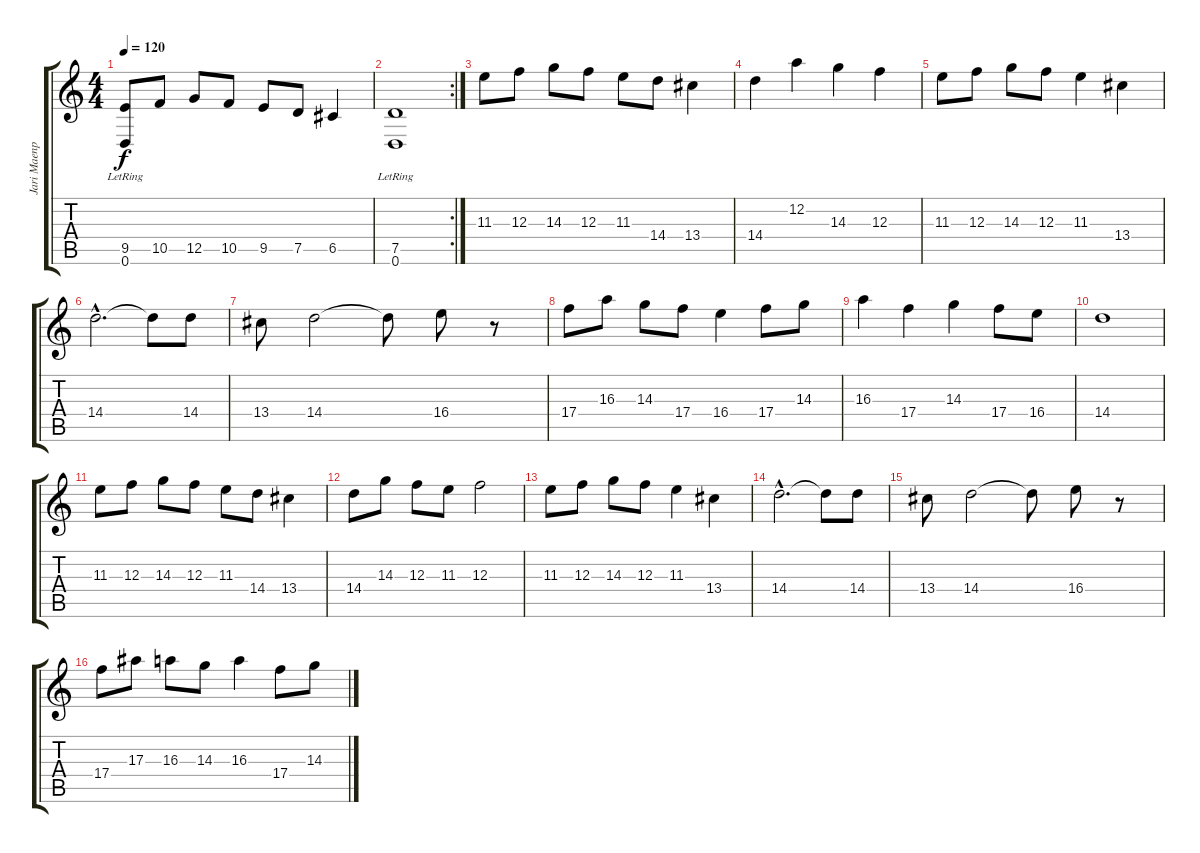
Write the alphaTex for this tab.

\track ("Jari Maenpäa" "Jari Maenp") {instrument distortionguitar}
\staff {score tabs}
\tuning (D4 A3 F3 C3 G2 D2) {hide}
\ts (4 4)
\tempo 120
\clef g2
\ks c
(9.5 0.6{lr}).8{dy f} 10.5.8 12.5.8 10.5.8 9.5.8 7.5.8 6.5.4 |
\rc 2
(7.5 0.6{lr}).1 |
11.3.8{instrument distortionguitar} 12.3.8 14.3.8 12.3.8 11.3.8 14.4.8 13.4.4 |
14.4.4 12.2.4 14.3.4 12.3.4 |
11.3.8 12.3.8 14.3.8 12.3.8 11.3.4 13.4.4 |
14.4{hac}.2{d} 14.4{t}.8 14.4.8 |
13.4.8 14.4.2 14.4{t}.8 16.4.8 r.8 |
17.4.8 16.3.8 14.3.8 17.4.8 16.4.4 17.4.8 14.3.8 |
16.3.4 17.4.4 14.3.4 17.4.8 16.4.8 |
14.4.1 |
11.3.8 12.3.8 14.3.8 12.3.8 11.3.8 14.4.8 13.4.4 |
14.4.8 14.3.8 12.3.8 11.3.8 12.3.2 |
11.3.8 12.3.8 14.3.8 12.3.8 11.3.4 13.4.4 |
14.4{hac}.2{d} 14.4{t}.8 14.4.8 |
13.4.8 14.4.2 14.4{t}.8 16.4.8 r.8 |
17.4.8 17.3.8 16.3.8 14.3.8 16.3.4 17.4.8 14.3.8
